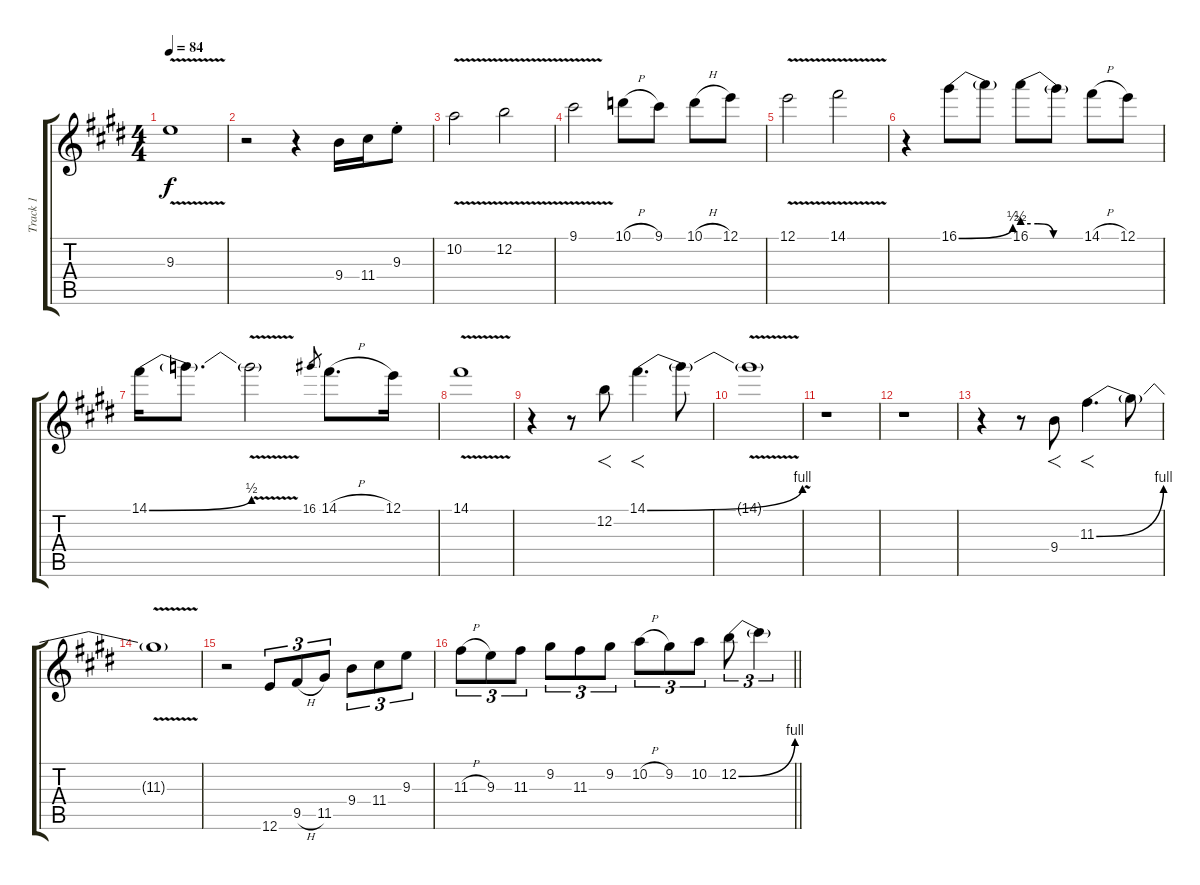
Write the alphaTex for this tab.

\track ("Track 1" "Track 1") {instrument electricguitarclean}
\staff {score tabs}
\tuning (E4 B3 G3 D3 A2 E2) {hide}
\ts (4 4)
\tempo 84
\clef g2
\ks e
9.3{v}.1{dy f} |
r.2 r.4 9.4.16 11.4.16 9.3{st}.8 |
10.2{v}.2 12.2{v}.2 |
9.1{v}.2 10.1{h}.8 9.1.8 10.1{h}.8 12.1.8 |
12.1{v}.2 14.1{v}.2 |
r.4 16.1{be (bend 0 0 60 2)}.8 16.1{t}.8 16.1{be (custom 0 2 15 2 30 0 60 0)}.8 16.1{t}.8 14.1{h}.8 12.1.8 |
14.1{be (bend 0 0 60 2)}.16 14.1{t}.8{d} 14.1{v t}.2 16.1.8{gr} 14.1{h}.8{d} 12.1.16 |
14.1{v}.1 |
r.4 r.8 12.2.8{f} 14.1{be (bend 0 0 60 4)}.4{f d} 14.1{t}.8 |
14.1{v t}.1 |
r.1 |
r.1 |
r.4 r.8 9.4.8{f} 11.3{be (bend 0 0 60 4)}.4{f d} 11.3{t}.8 |
11.3{v t}.1 |
r.2 12.6.8{tu (3 2)} 9.5{h}.8{tu (3 2)} 11.5.8{tu (3 2)} 9.4.8{tu (3 2)} 11.4.8{tu (3 2)} 9.3.8{tu (3 2)} |
\barLineRight lightlight
11.3{h}.8{tu (3 2)} 9.3.8{tu (3 2)} 11.3.8{tu (3 2)} 9.2.8{tu (3 2)} 11.3.8{tu (3 2)} 9.2.8{tu (3 2)} 10.2{h}.8{tu (3 2)} 9.2.8{tu (3 2)} 10.2.8{tu (3 2)} 12.2{be (bend 0 0 60 4)}.8{tu (3 2)} 12.2{t}.4{tu (3 2)}
